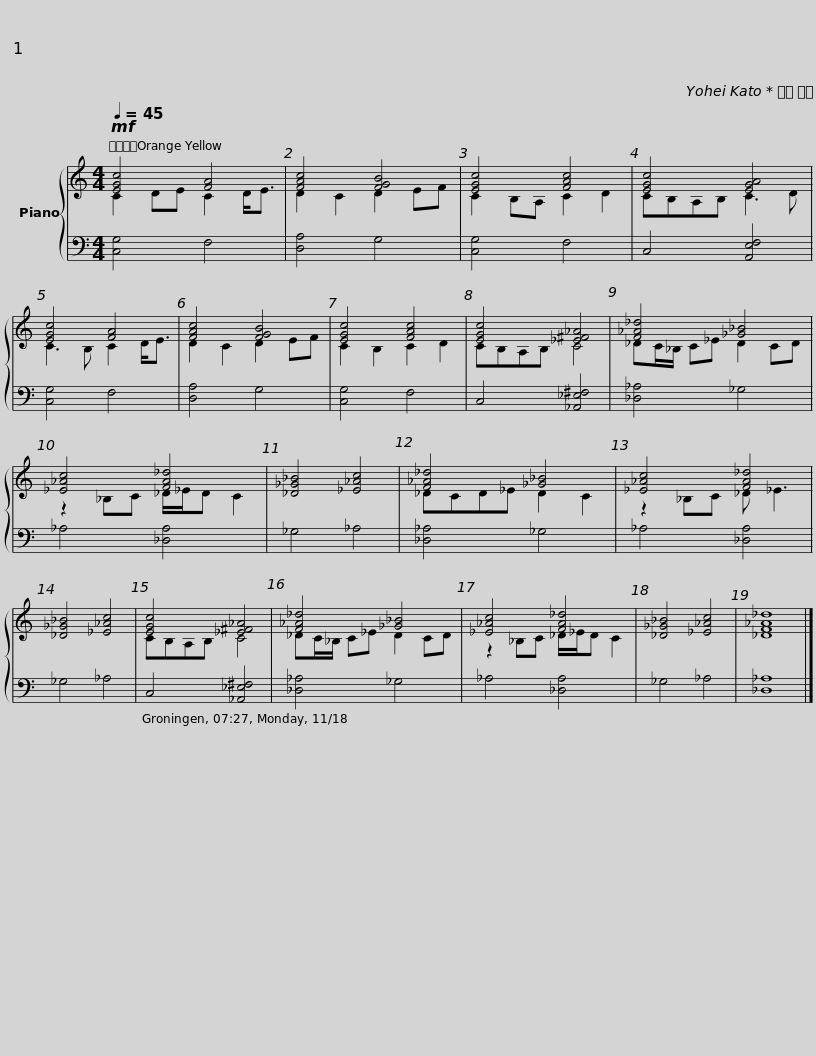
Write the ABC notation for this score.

X:1
%%score { ( 1 2 ) | 3 }
L:1/8
Q:1/4=45
M:4/4
I:linebreak $
K:C
V:1 treble
V:2 treble
V:3 bass
V:1
!mf! [EGc]4 [FA]4 | [FAc]4 [FGB]4 | [EGc]4 [FAc]4 | [EGc]4 [EGA]4 | [EGc]4 [FA]4 |$ %5
 [FAc]4 [FGB]4 | [EGc]4 [FAc]4 | [EGc]4 [_E^F_A]4 | [F_A_d]4 [_G_B]4 |$ [_E_Ac]4 [FA_d]4 | %10
 [_D_G_B]4 [_E_Ac]4 | [F_A_d]4 [_G_B]4 | [_E_Ac]4 [FA_d]4 | [_D_G_B]4 [_E_Ac]4 |$ [EGc]4 [_E^F_A]4 | %15
 [F_A_d]4 [_G_B]4 | [_E_Ac]4 [FA_d]4 | [_D_G_B]4 [_E_Ac]4 | [_DF_A_d]8 |] %19
V:2
 C2 DE C2 D<E | D2 C2 D2 EF | C2 B,A, C2 D2 | CB,A,B, C3 D | C3 B, C2 D<E |$ %5
 D2 C2 D2 EF | C2 B,2 C2 D2 | CB,A,B, C4 | _DC/_B,/ C_E D2 CD |$ z2 _B,C _D/_E/D C2 | %10
 x8 | _DCD_E D2 C2 | z2 _B,C _D _E3 | x8 |$ CB,A,B, C4 | %15
 _DC/_B,/ C_E D2 CD | z2 _B,C _D/_E/D C2 | x8 | x8 |] %19
V:3
 [C,G,]4 F,4 | [D,A,]4 G,4 | [C,G,]4 F,4 | C,4 [A,,E,F,]4 | [C,G,]4 F,4 |$ %5
 [D,A,]4 G,4 | [C,G,]4 F,4 | C,4 [_A,,_E,^F,]4 | [_D,_A,]4 _G,4 |$ _A,4 [_D,A,]4 | %10
 _G,4 _A,4 | [_D,_A,]4 _G,4 | _A,4 [_D,A,]4 | _G,4 _A,4 |$ C,4 [_A,,_E,^F,]4 | %15
 [_D,_A,]4 _G,4 | _A,4 [_D,A,]4 | _G,4 _A,4 | [_D,_A,]8 |] %19
